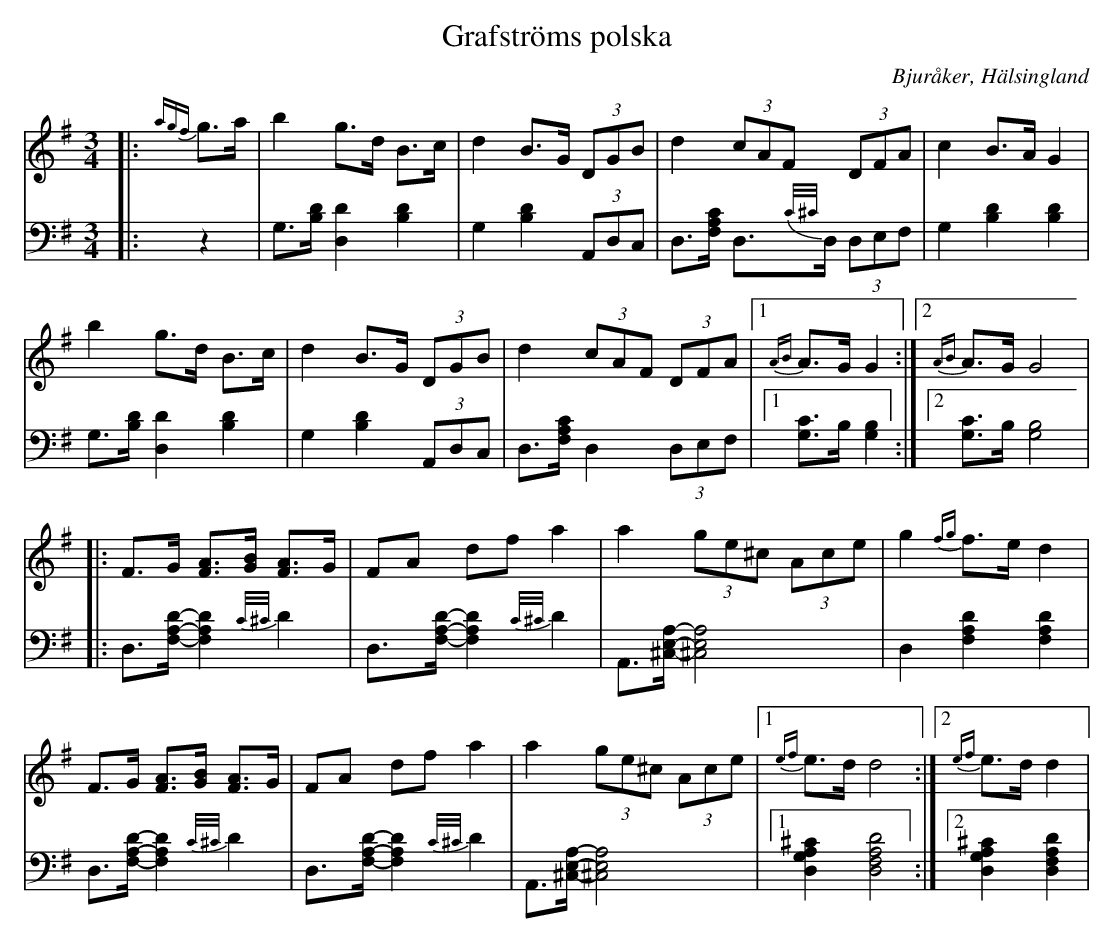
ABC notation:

X:1
T: Grafströms polska
O: Bjuråker, Hälsingland
M: 3/4
L: 1/8
K: G
V:1
V:2
V: 1
|:{agf}g>a|b2 g>d B>c|d2 B>G (3DGB|d2 (3cAF (3DFA|c2 B>A G2|
b2 g>d B>c|d2 B>G (3DGB|d2 (3cAF (3DFA|1 {AB}A>G G2:|2 {AB}A>G G4|
|:F>G [FA]>[GB] [FA]>G |FA df a2 |a2 (3ge^c (3Ace |g2 {fg}f>e d2 |
F>G [FA]>[GB] [FA]>G |FA df a2 |a2 (3ge^c (3Ace |1 {ef}e>d d4:|2 {ef}e>d d2|
V:2 clef=bass
|:z2 | G,>[B,D] [D,2D2] [B,2D2]| G,2 [B,2D2] (3A,,D,C,|D,>[F,A,C] D,>{C/^C/}D, (3D,E,F,| G,2 [B,2D2] [B,2D2]|
G,>[B,D] [D,2D2] [B,2D2]| G,2 [B,2D2] (3A,,D,C,|D,>[F,A,C] D,2 (3D,E,F,|1 [G,C]>B, [G,2B,2]:|2 [G,C]>B, [G,4B,4]|
|:D,>[F,A,D]-[F,2A,2D2] {C/^C/}D2|D,>[F,A,D]-[F,2A,2D2] {C/^C/}D2| A,,>[^C,E,A,]-[^C,4E,4A,4]|D,2 [F,2A,2D2] [F,2A,2D2] |
D,>[F,A,D]-[F,2A,2D2] {C/^C/}D2|D,>[F,A,D]-[F,2A,2D2] {C/^C/}D2| A,,>[^C,E,A,]-[^C,4E,4A,4]|1 [D,2G,2A,2^C2] [D,4F,4A,4D4]:|2 [D,2G,2A,2^C2] [D,2F,2A,2D2]|
